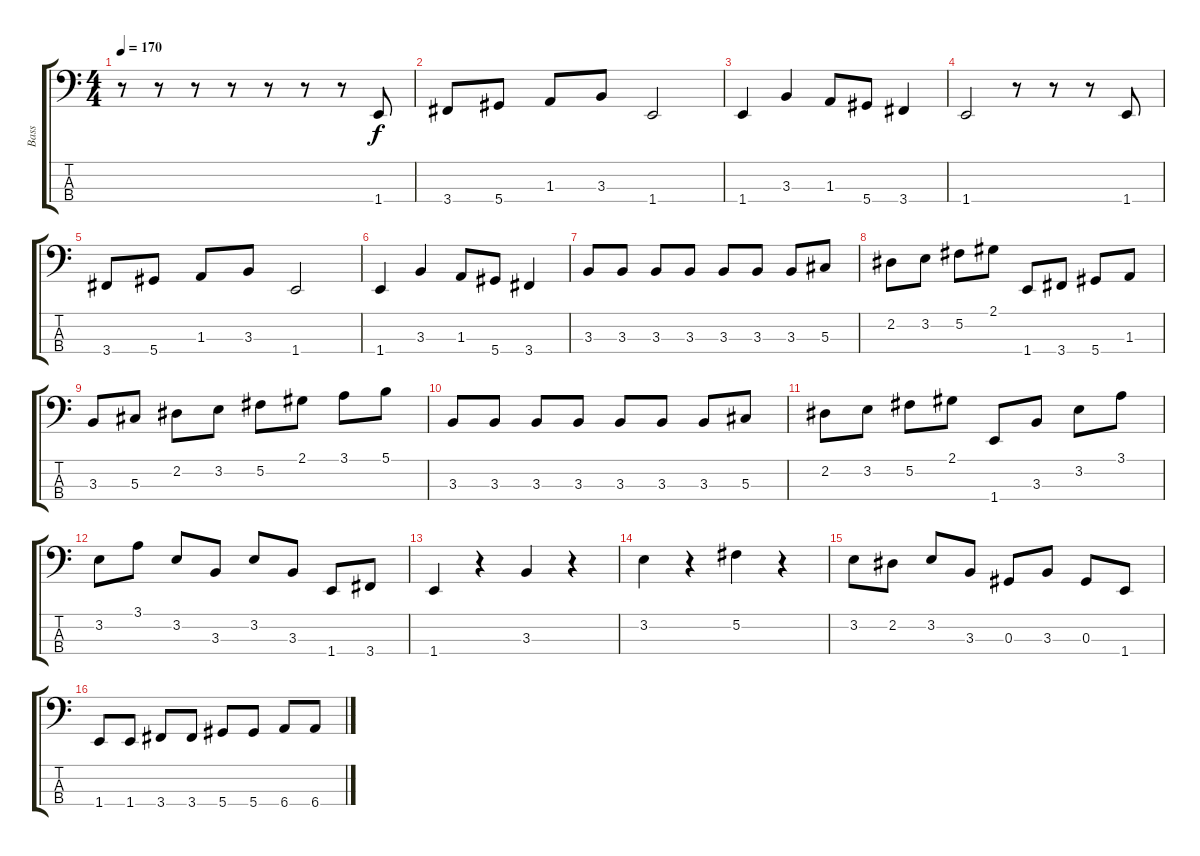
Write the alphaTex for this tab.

\track ("Bass" "Bass") {instrument electricbassfinger}
\staff {score tabs}
\tuning (Gb2 Db2 Ab1 Eb1) {hide}
\ts (4 4)
\tempo 170
\clef f4
\ks c
r.8{dy f instrument electricbassfinger} r.8 r.8 r.8 r.8 r.8 r.8 1.4.8 |
3.4.8 5.4.8 1.3.8 3.3.8 1.4.2 |
1.4.4 3.3.4 1.3.8 5.4.8 3.4.4 |
1.4.2 r.8 r.8 r.8 1.4.8 |
3.4.8 5.4.8 1.3.8 3.3.8 1.4.2 |
1.4.4 3.3.4 1.3.8 5.4.8 3.4.4 |
3.3.8 3.3.8 3.3.8 3.3.8 3.3.8 3.3.8 3.3.8 5.3.8 |
2.2.8 3.2.8 5.2.8 2.1.8 1.4.8 3.4.8 5.4.8 1.3.8 |
3.3.8 5.3.8 2.2.8 3.2.8 5.2.8 2.1.8 3.1.8 5.1.8 |
3.3.8 3.3.8 3.3.8 3.3.8 3.3.8 3.3.8 3.3.8 5.3.8 |
2.2.8 3.2.8 5.2.8 2.1.8 1.4.8 3.3.8 3.2.8 3.1.8 |
3.2.8 3.1.8 3.2.8 3.3.8 3.2.8 3.3.8 1.4.8 3.4.8 |
1.4.4 r.4 3.3.4 r.4 |
3.2.4 r.4 5.2.4 r.4 |
3.2.8 2.2.8 3.2.8 3.3.8 0.3.8 3.3.8 0.3.8 1.4.8 |
1.4.8 1.4.8 3.4.8 3.4.8 5.4.8 5.4.8 6.4.8 6.4.8
